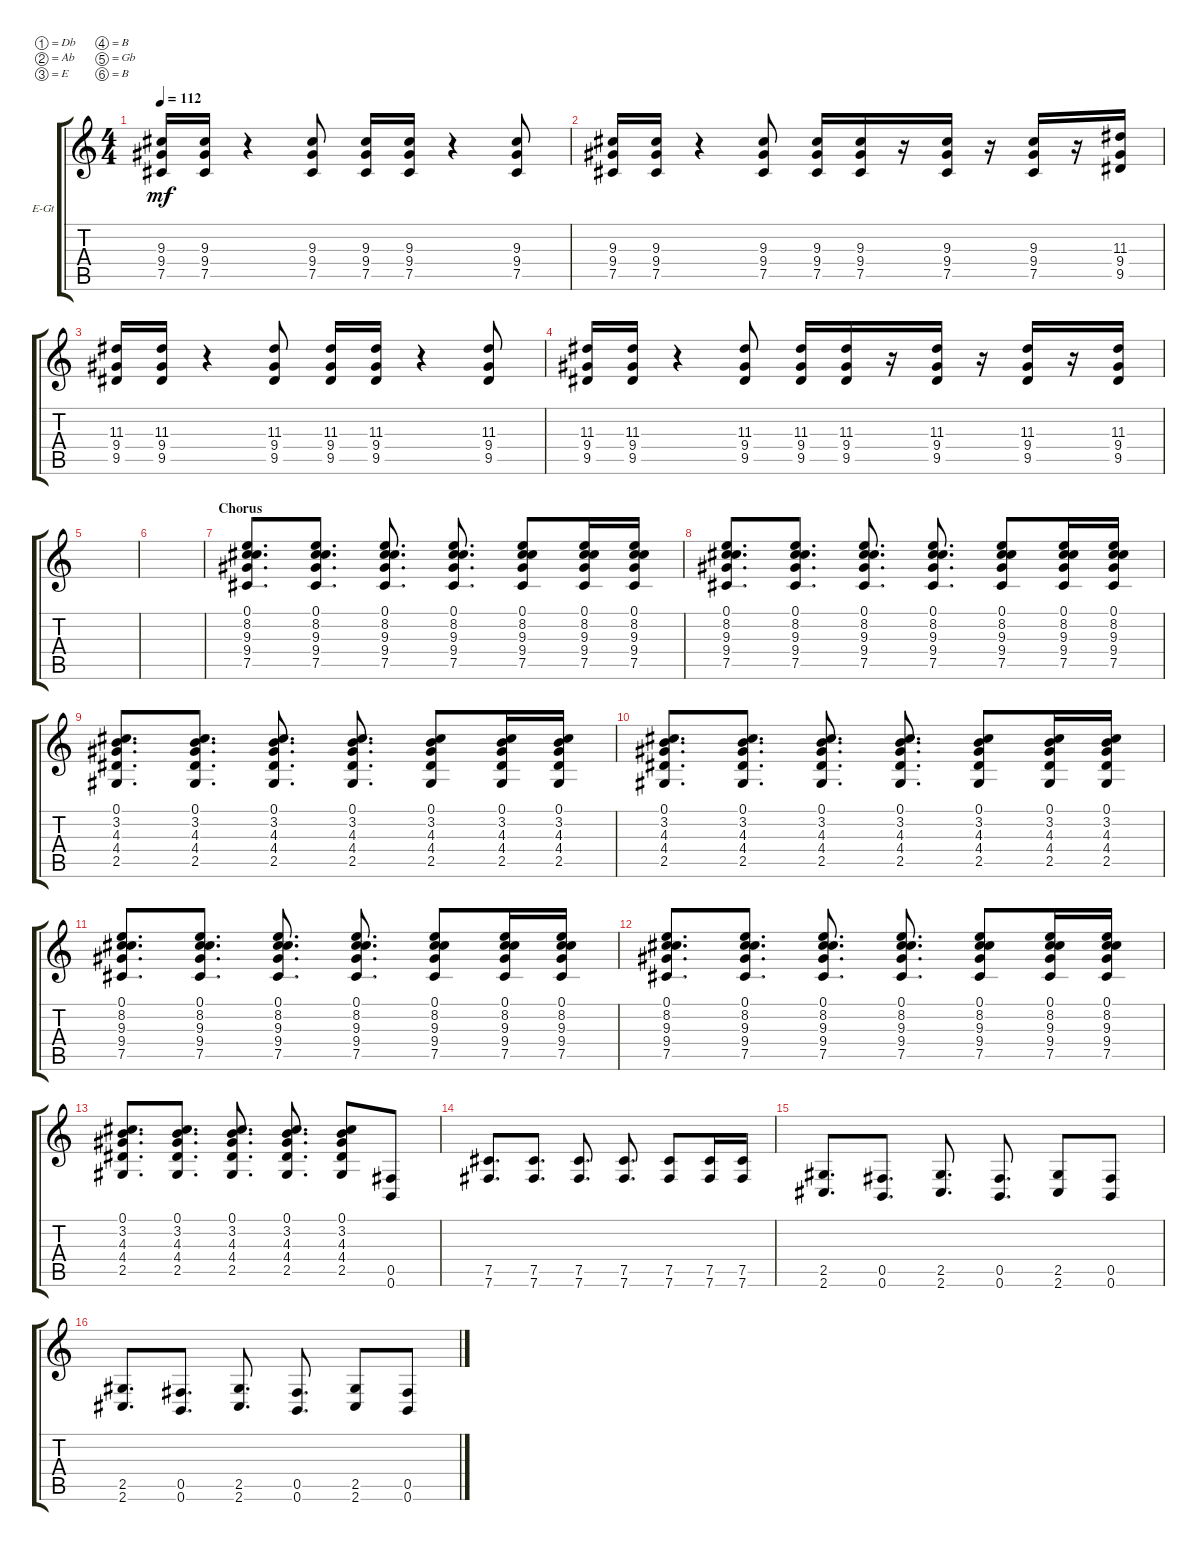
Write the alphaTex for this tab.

\defaultSystemsLayout 4
\bracketExtendMode groupsimilarinstruments
\firstSystemTrackNameOrientation horizontal
\otherSystemsTrackNameOrientation horizontal
\track ("Рубен" "E-Gt") {instrument overdrivenguitar}
\staff {score tabs}
\tuning (Db4 Ab3 E3 B2 Gb2 B1)
\ts (4 4)
\tempo 112
\clef g2
\ks c
(7.5 9.4 9.3).16{dy mf} (7.5 9.4 9.3).16 r.4 (7.5 9.4 9.3).8 (7.5 9.4 9.3).16 (7.5 9.4 9.3).16 r.4 (7.5 9.4 9.3).8 |
(7.5 9.4 9.3).16 (7.5 9.4 9.3).16 r.4 (7.5 9.4 9.3).8 (7.5 9.4 9.3).16 (7.5 9.4 9.3).16 r.16 (7.5 9.4 9.3).16 r.16 (7.5 9.4 9.3).16 r.16 (11.3 9.4 9.5).16 |
(9.5 9.4 11.3).16 (9.5 9.4 11.3).16 r.4 (9.5 9.4 11.3).8 (9.5 9.4 11.3).16 (9.5 9.4 11.3).16 r.4 (9.5 9.4 11.3).8 |
(9.5 9.4 11.3).16 (9.5 9.4 11.3).16 r.4 (9.4 9.5 11.3).8 (9.4 9.5 11.3).16 (9.4 9.5 11.3).16 r.16 (9.4 9.5 11.3).16 r.16 (9.4 9.5 11.3).16 r.16 (9.4 9.5 11.3).16 |
|
|
\section ("" "Chorus")
(7.5 9.4 9.3 8.2 0.1).8{d} (7.5 9.4 9.3 8.2 0.1).8{d} (7.5 9.4 9.3 8.2 0.1).8{d} (7.5 9.4 9.3 8.2 0.1).8{d} (7.5 9.4 9.3 8.2 0.1).8 (7.5 9.4 9.3 8.2 0.1).16 (7.5 9.4 9.3 8.2 0.1).16 |
(7.5 9.4 9.3 8.2 0.1).8{d} (7.5 9.4 9.3 8.2 0.1).8{d} (7.5 9.4 9.3 8.2 0.1).8{d} (7.5 9.4 9.3 8.2 0.1).8{d} (7.5 9.4 9.3 8.2 0.1).8 (7.5 9.4 9.3 8.2 0.1).16 (7.5 9.4 9.3 8.2 0.1).16 |
(2.5 4.4 4.3 3.2 0.1).8{d} (2.5 4.4 4.3 3.2 0.1).8{d} (2.5 4.4 4.3 3.2 0.1).8{d} (2.5 4.4 4.3 3.2 0.1).8{d} (2.5 4.4 4.3 3.2 0.1).8 (2.5 4.4 4.3 3.2 0.1).16 (2.5 4.4 4.3 3.2 0.1).16 |
(2.5 4.4 4.3 3.2 0.1).8{d} (2.5 4.4 4.3 3.2 0.1).8{d} (2.5 4.4 4.3 3.2 0.1).8{d} (2.5 4.4 4.3 3.2 0.1).8{d} (2.5 4.4 4.3 3.2 0.1).8 (2.5 4.4 4.3 3.2 0.1).16 (2.5 4.4 4.3 3.2 0.1).16 |
(7.5 9.4 9.3 8.2 0.1).8{d} (7.5 9.4 9.3 8.2 0.1).8{d} (7.5 9.4 9.3 8.2 0.1).8{d} (7.5 9.4 9.3 8.2 0.1).8{d} (7.5 9.4 9.3 8.2 0.1).8 (7.5 9.4 9.3 8.2 0.1).16 (7.5 9.4 9.3 8.2 0.1).16 |
(7.5 9.4 9.3 8.2 0.1).8{d} (7.5 9.4 9.3 8.2 0.1).8{d} (7.5 9.4 9.3 8.2 0.1).8{d} (7.5 9.4 9.3 8.2 0.1).8{d} (7.5 9.4 9.3 8.2 0.1).8 (7.5 9.4 9.3 8.2 0.1).16 (7.5 9.4 9.3 8.2 0.1).16 |
(2.5 4.4 4.3 3.2 0.1).8{d} (2.5 4.4 4.3 3.2 0.1).8{d} (2.5 4.4 4.3 3.2 0.1).8{d} (2.5 4.4 4.3 3.2 0.1).8{d} (2.5 4.4 4.3 3.2 0.1).8 (0.5 0.6).8 |
(7.5 7.6).8{d} (7.5 7.6).8{d} (7.5 7.6).8{d} (7.5 7.6).8{d} (7.5 7.6).8 (7.5 7.6).16 (7.5 7.6).16 |
(2.6 2.5).8{d} (0.6 0.5).8{d} (2.6 2.5).8{d} (0.6 0.5).8{d} (2.6 2.5).8 (0.6 0.5).8 |
(2.6 2.5).8{d} (0.6 0.5).8{d} (2.6 2.5).8{d} (0.6 0.5).8{d} (2.6 2.5).8 (0.6 0.5).8
